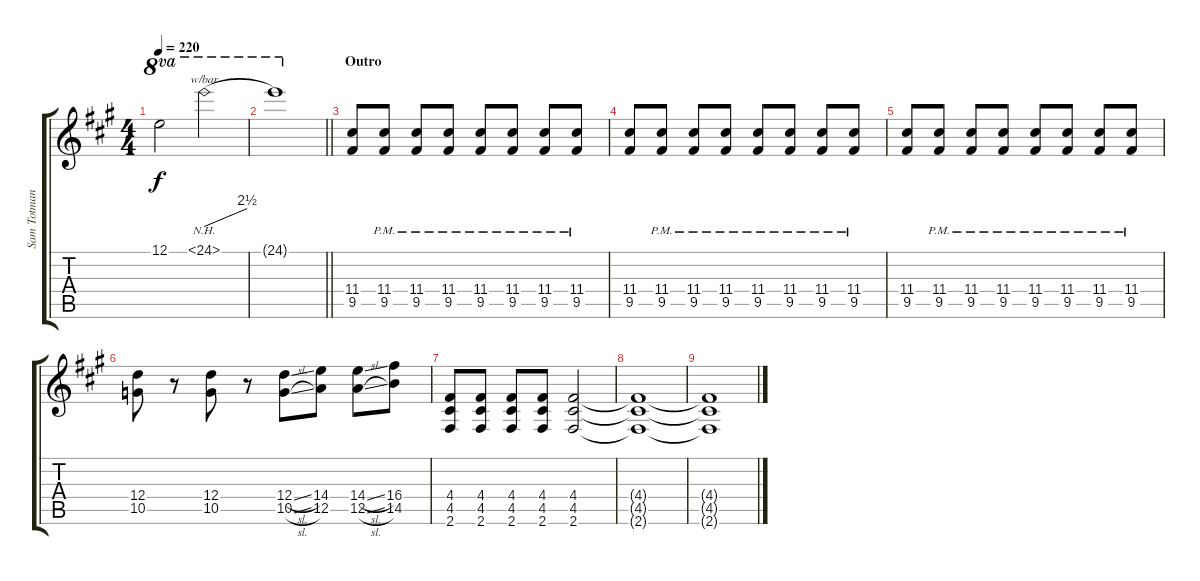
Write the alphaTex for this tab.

\track ("Sam Totman II" "Sam Totman") {instrument distortionguitar}
\staff {score tabs}
\tuning (E4 B3 G3 D3 A2 E2) {hide}
\ts (4 4)
\tempo 220
\clef g2
\ks a
12.1.2{ot 8va dy f} 24.1{nh}.2{tbe (dive default 0 0 60 10) ot 8va} |
\barLineRight lightlight
24.1{t}.1{ot 8va volume 4} |
\section ("" "Outro")
(11.4 9.5).8 (11.4{pm} 9.5{pm}).8 (11.4{pm} 9.5{pm}).8 (11.4{pm} 9.5{pm}).8 (11.4{pm} 9.5{pm}).8 (11.4{pm} 9.5{pm}).8 (11.4{pm} 9.5{pm}).8 (11.4{pm} 9.5{pm}).8 |
(11.4 9.5).8 (11.4{pm} 9.5{pm}).8 (11.4{pm} 9.5{pm}).8 (11.4{pm} 9.5{pm}).8 (11.4{pm} 9.5{pm}).8 (11.4{pm} 9.5{pm}).8 (11.4{pm} 9.5{pm}).8 (11.4{pm} 9.5{pm}).8 |
(11.4 9.5).8 (11.4{pm} 9.5{pm}).8 (11.4{pm} 9.5{pm}).8 (11.4{pm} 9.5{pm}).8 (11.4{pm} 9.5{pm}).8 (11.4{pm} 9.5{pm}).8 (11.4{pm} 9.5{pm}).8 (11.4{pm} 9.5{pm}).8 |
(12.4 10.5).8 r.8 (12.4 10.5).8 r.8 (12.4{sl} 10.5{sl}).8 (14.4 12.5).8 (14.4{sl} 12.5{sl}).8 (16.4 14.5).8 |
(4.4 4.5 2.6).8 (4.4 4.5 2.6).8 (4.4 4.5 2.6).8 (4.4 4.5 2.6).8 (4.4 4.5 2.6).2 |
(4.4{t} 4.5{t} 2.6{t}).1{volume 0} |
(4.4{t} 4.5{t} 2.6{t}).1
